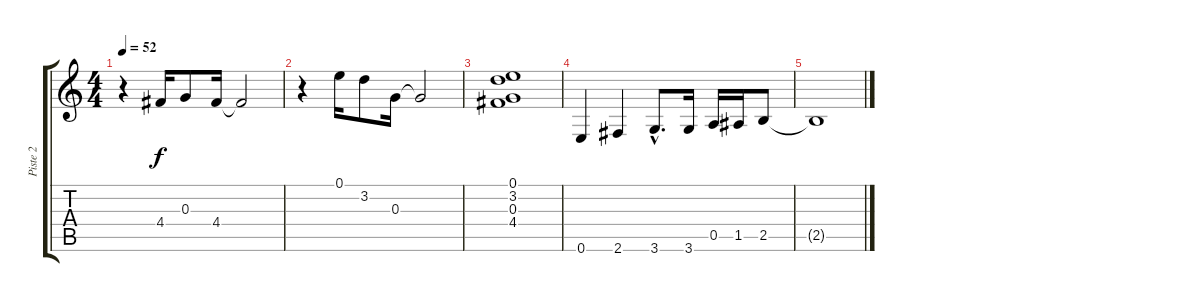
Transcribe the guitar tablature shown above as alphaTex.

\track ("Piste 2" "Piste 2") {instrument electricguitarclean}
\staff {score tabs}
\tuning (E4 B3 G3 D3 A2 E2) {hide}
\ts (4 4)
\tempo 52
\clef g2
\ks c
r.4{dy f} 4.4.16 0.3.8 4.4.16 4.4{t}.2 |
r.4 0.1.16 3.2.8 0.3.16 0.3{t}.2 |
(0.1 3.2 0.3 4.4).1 |
0.6.4 2.6.4 3.6{hac}.8{d} 3.6.16 0.5.16 1.5.16 2.5.8 |
2.5{t}.1
